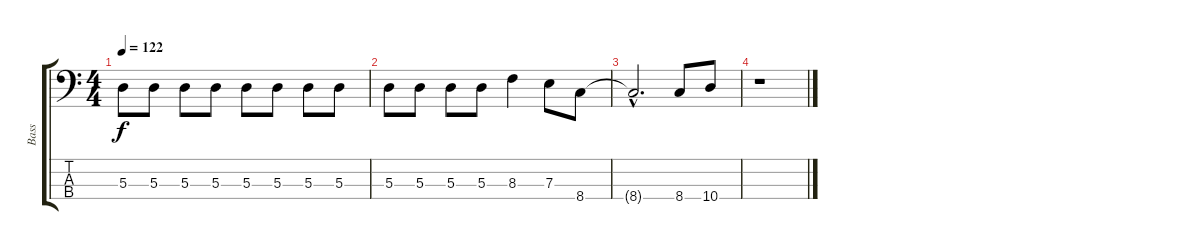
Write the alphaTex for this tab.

\track ("Bass" "Bass") {instrument electricbassfinger}
\staff {score tabs}
\tuning (G2 D2 A1 E1) {hide}
\ts (4 4)
\tempo 122
\clef f4
\ks c
5.3.8{dy f} 5.3.8 5.3.8 5.3.8 5.3.8 5.3.8 5.3.8 5.3.8 |
5.3.8 5.3.8 5.3.8 5.3.8 8.3.4 7.3.8 8.4.8 |
8.4{hac t}.2{d} 8.4.8 10.4.8 |
r.1
